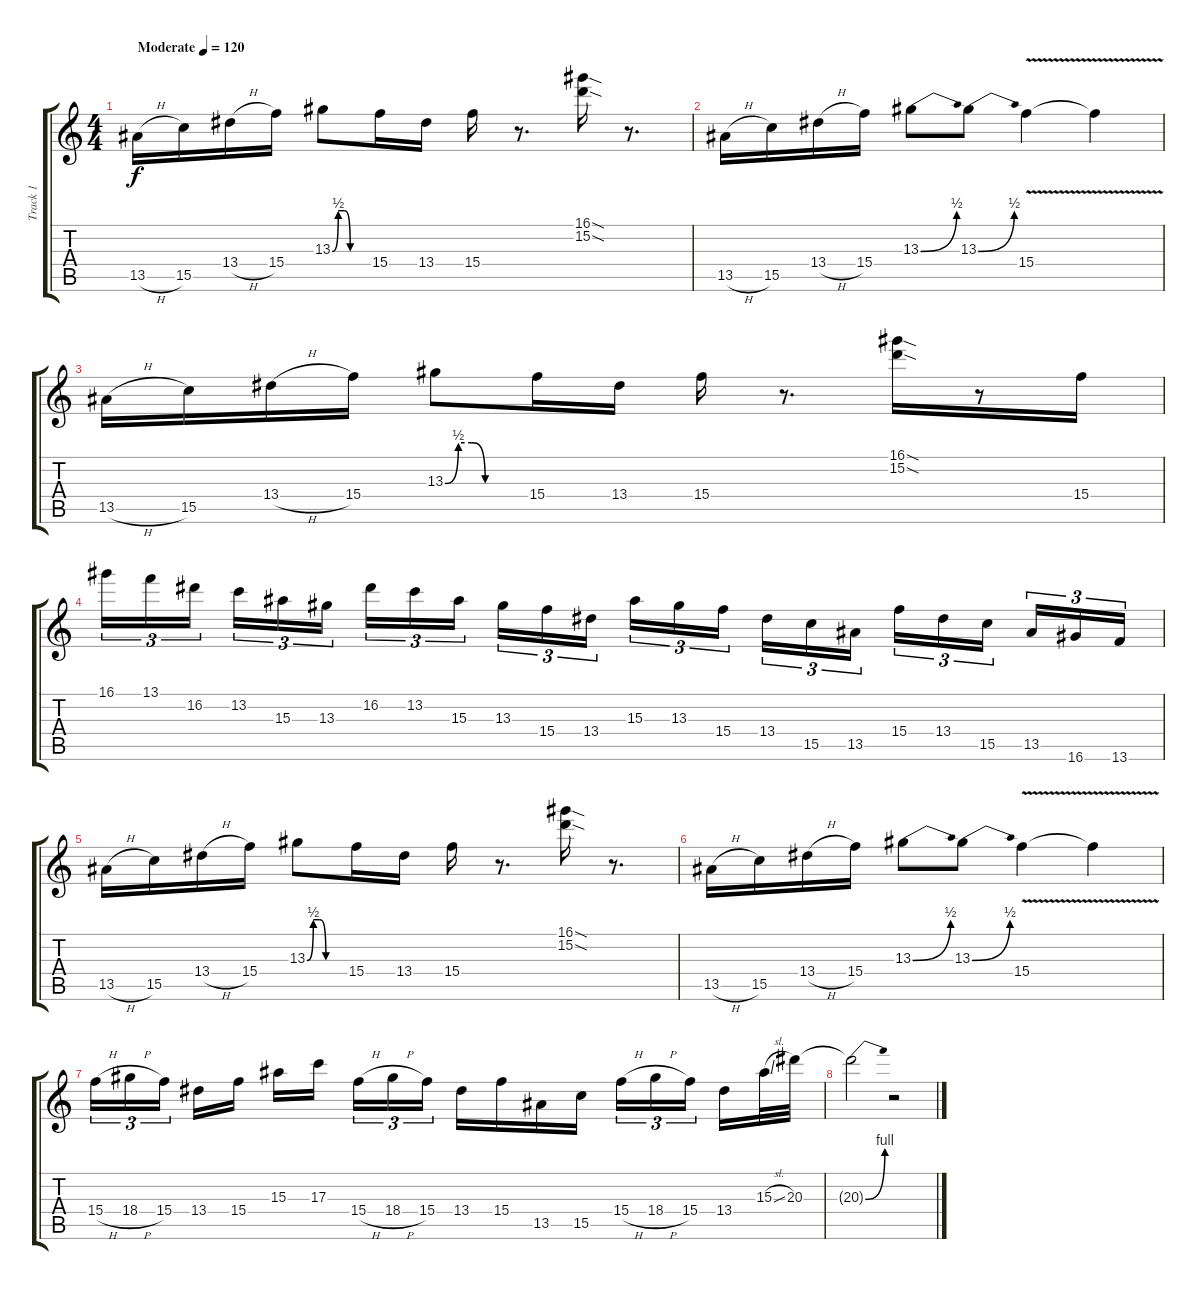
\track ("Track 1" "Track 1") {instrument electricguitarjazz}
\staff {score tabs}
\tuning (E4 B3 G3 D3 A2 E2) {hide}
\ts (4 4)
\tempo (120 "Moderate")
\clef g2
\ks c
13.5{h}.16{dy f instrument electricguitarjazz} 15.5.16 13.4{h}.16 15.4.16 13.3{be (custom 0 0 10 2 20 2 30 0 60 0)}.8 15.4.16 13.4.16 15.4.16 r.8{d} (16.1{sod} 15.2{sod}).16 r.8{d} |
13.5{h}.16 15.5.16 13.4{h}.16 15.4.16 13.3{be (bend 0 0 60 2)}.8 13.3{be (bend 0 0 60 2)}.8 15.4{v}.4 15.4{t}.4 |
13.5{h}.16 15.5.16 13.4{h}.16 15.4.16 13.3{be (custom 0 0 10 2 20 2 30 0 60 0)}.8 15.4.16 13.4.16 15.4.16 r.8{d} (16.1{sod} 15.2{sod}).16 r.8 15.4.16 |
16.1.16{tu (3 2)} 13.1.16{tu (3 2)} 16.2.16{tu (3 2) beam splitsecondary} 13.2.16{tu (3 2)} 15.3.16{tu (3 2)} 13.3.16{tu (3 2)} 16.2.16{tu (3 2)} 13.2.16{tu (3 2)} 15.3.16{tu (3 2) beam splitsecondary} 13.3.16{tu (3 2)} 15.4.16{tu (3 2)} 13.4.16{tu (3 2)} 15.3.16{tu (3 2)} 13.3.16{tu (3 2)} 15.4.16{tu (3 2) beam splitsecondary} 13.4.16{tu (3 2)} 15.5.16{tu (3 2)} 13.5.16{tu (3 2)} 15.4.16{tu (3 2)} 13.4.16{tu (3 2)} 15.5.16{tu (3 2) beam splitsecondary} 13.5.16{tu (3 2)} 16.6.16{tu (3 2)} 13.6.16{tu (3 2)} |
13.5{h}.16 15.5.16 13.4{h}.16 15.4.16 13.3{be (custom 0 0 10 2 20 2 30 0 60 0)}.8 15.4.16 13.4.16 15.4.16 r.8{d} (16.1{sod} 15.2{sod}).16 r.8{d} |
13.5{h}.16 15.5.16 13.4{h}.16 15.4.16 13.3{be (bend 0 0 60 2)}.8 13.3{be (bend 0 0 60 2)}.8 15.4{v}.4 15.4{t}.4 |
15.4{h}.16{tu (3 2)} 18.4{h}.16{tu (3 2)} 15.4.16{tu (3 2) beam splitsecondary} 13.4.16 15.4.16 15.3.16 17.3.16{beam splitsecondary} 15.4{h}.16{tu (3 2)} 18.4{h}.16{tu (3 2)} 15.4.16{tu (3 2)} 13.4.16 15.4.16 13.5.16 15.5.16 15.4{h}.16{tu (3 2)} 18.4{h}.16{tu (3 2)} 15.4.16{tu (3 2) beam splitsecondary} 13.4.16 15.3{sl}.32 20.3.32 |
20.3{be (bend 0 0 60 4) t}.2 r.2
